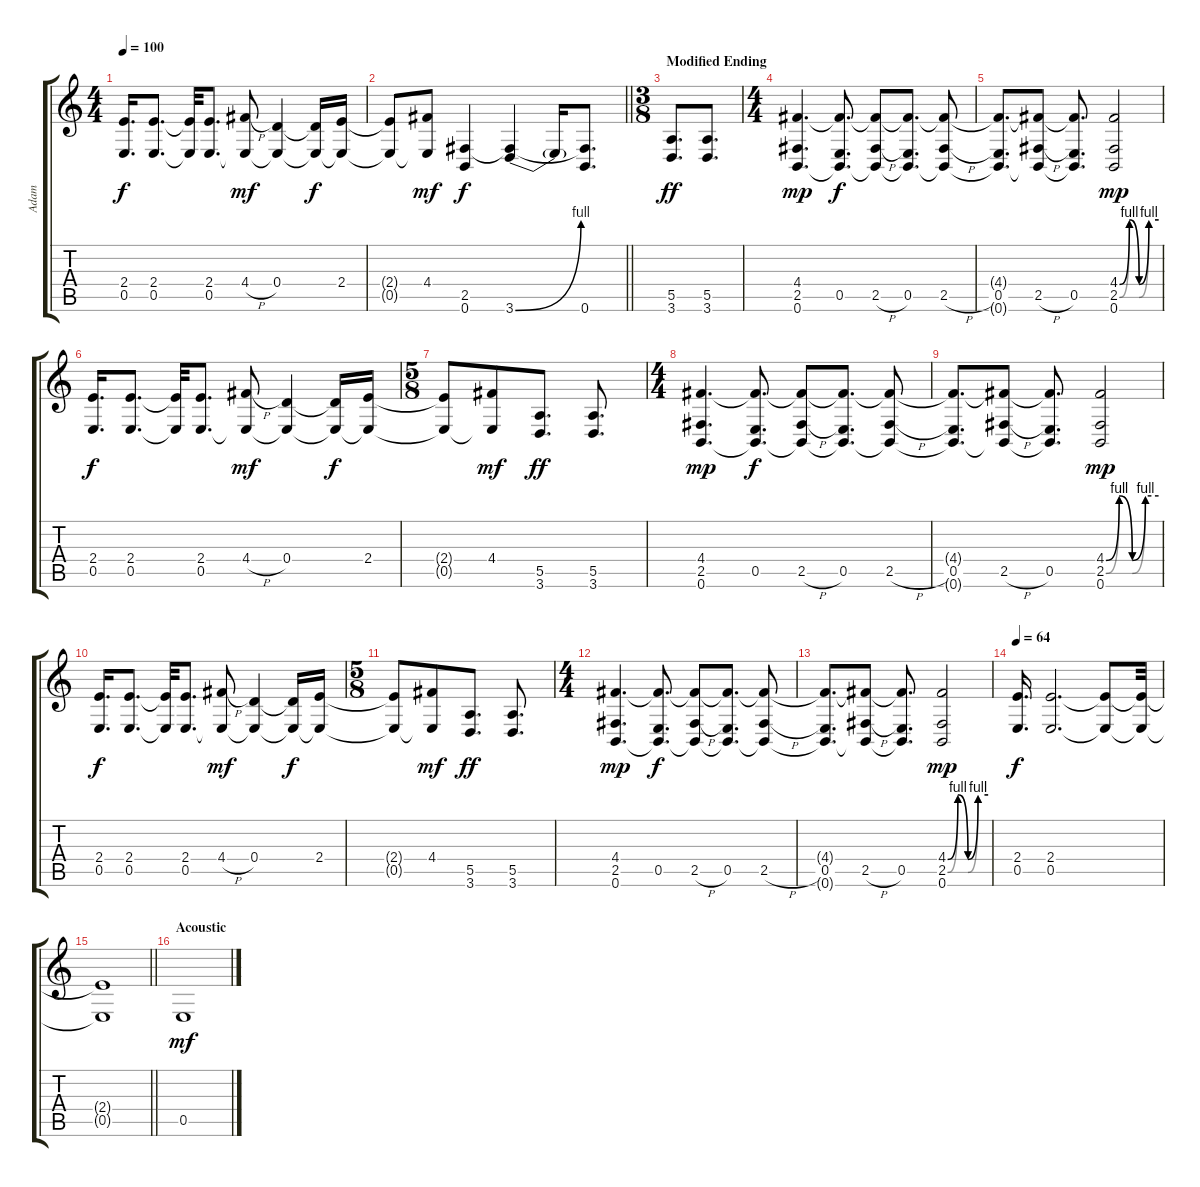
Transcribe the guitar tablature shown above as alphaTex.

\track ("Adam" "Adam") {instrument distortionguitar}
\staff {score tabs}
\tuning (E4 B3 G3 D3 E2 B1) {hide}
\ts (4 4)
\tempo 100
\clef g2
\ks c
(2.4 0.5).16{d dy f} (2.4 0.5).8{d} (2.4{t} 0.5{t}).32 (2.4 0.5).8{d} (4.4{h} 0.5{t}).8{dy mf} (0.4 0.5{t}).4 (0.4{t} 0.5{t}).16{dy f} (2.4 0.5{t}).16 |
\barLineRight lightlight
(2.4{t} 0.5{t}).8 (4.4 0.5{t}).8{dy mf} (2.5 0.6).4{dy f} (2.5{t} 3.6{be (bend 0 0 60 4)}).4 3.6{t}.16 (2.5{t} 0.6).8{d} |
\ts (3 8)
\section ("" "Modified Ending")
(5.5 3.6).8{d dy ff} (5.5 3.6).8{d} |
\ts (4 4)
(4.4 2.5 0.6).4{d dy mp} (4.4{t} 0.5 0.6{t}).8{d dy f} (4.4{t} 2.5{h} 0.6{t}).8 (4.4{t} 0.5 0.6{t}).8{d} (4.4{t} 2.5{h} 0.6{t}).8 |
(4.4{t} 0.5 0.6{t}).8{d} (4.4{t} 2.5{h} 0.6{t}).8 (4.4{t} 0.5 0.6{t}).8{d} (4.4{be (custom 0 0 15 4 30 0 45 4 60 4)} 2.5{be (custom 0 0 15 4 30 0 45 4 60 4)} 0.6).2{dy mp} |
(2.4 0.5).16{d dy f} (2.4 0.5).8{d} (2.4{t} 0.5{t}).32 (2.4 0.5).8{d} (4.4{h} 0.5{t}).8{dy mf} (0.4 0.5{t}).4 (0.4{t} 0.5{t}).16{dy f} (2.4 0.5{t}).16 |
\ts (5 8)
(2.4{t} 0.5{t}).8 (4.4 0.5{t}).8{dy mf} (5.5 3.6).8{d dy ff} (5.5 3.6).8{d} |
\ts (4 4)
(4.4 2.5 0.6).4{d dy mp} (4.4{t} 0.5 0.6{t}).8{d dy f} (4.4{t} 2.5{h} 0.6{t}).8 (4.4{t} 0.5 0.6{t}).8{d} (4.4{t} 2.5{h} 0.6{t}).8 |
(4.4{t} 0.5 0.6{t}).8{d} (4.4{t} 2.5{h} 0.6{t}).8 (4.4{t} 0.5 0.6{t}).8{d} (4.4{be (custom 0 0 15 4 30 0 45 4 60 4)} 2.5{be (custom 0 0 15 4 30 0 45 4 60 4)} 0.6).2{dy mp} |
(2.4 0.5).16{d dy f} (2.4 0.5).8{d} (2.4{t} 0.5{t}).32 (2.4 0.5).8{d} (4.4{h} 0.5{t}).8{dy mf} (0.4 0.5{t}).4 (0.4{t} 0.5{t}).16{dy f} (2.4 0.5{t}).16 |
\ts (5 8)
(2.4{t} 0.5{t}).8 (4.4 0.5{t}).8{dy mf} (5.5 3.6).8{d dy ff} (5.5 3.6).8{d} |
\ts (4 4)
(4.4 2.5 0.6).4{d dy mp} (4.4{t} 0.5 0.6{t}).8{d dy f} (4.4{t} 2.5{h} 0.6{t}).8 (4.4{t} 0.5 0.6{t}).8{d} (4.4{t} 2.5{h} 0.6{t}).8 |
(4.4{t} 0.5 0.6{t}).8{d} (4.4{t} 2.5{h} 0.6{t}).8 (4.4{t} 0.5 0.6{t}).8{d} (4.4{be (custom 0 0 15 4 30 0 45 4 60 4)} 2.5{be (custom 0 0 15 4 30 0 45 4 60 4)} 0.6).2{dy mp} |
\tempo 64
(2.4 0.5).16{d dy f} (2.4 0.5).2{d} (2.4{t} 0.5{t}).8 (2.4{t} 0.5{t}).32 |
\barLineRight lightlight
(2.4{t} 0.5{t}).1 |
\section ("" "Acoustic")
0.5.1{dy mf instrument electricguitarclean}
